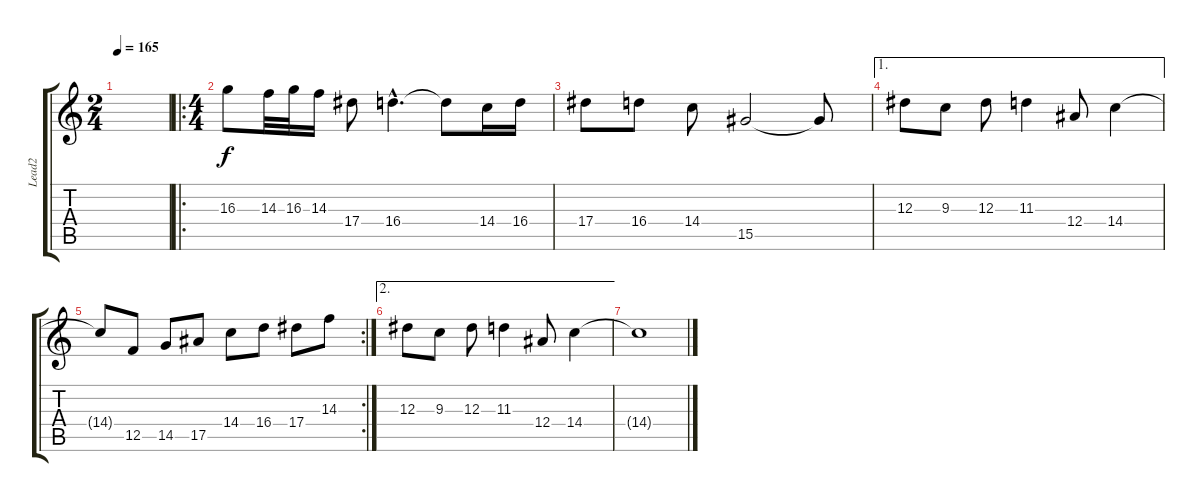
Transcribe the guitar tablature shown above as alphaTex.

\track ("Lead2" "Lead2") {instrument distortionguitar}
\staff {score tabs}
\tuning (C4 G3 Eb3 Bb2 F2 C2) {hide}
\ts (2 4)
\tempo 165
\clef g2
\ks c
|
\ro
\ts (4 4)
16.3.8 14.3.32 16.3.32 14.3.16 17.4.8 16.4{hac}.4{d} 16.4{t}.8 14.4.16 16.4.16 |
17.4.8 16.4.8 14.4.8 15.5.2 15.5{t}.8 |
\ae 1
12.3.8 9.3.8 12.3.8 11.3.4 12.4.8 14.4.4 |
\rc 2
14.4{t}.8 12.5.8 14.5.8 17.5.8 14.4.8 16.4.8 17.4.8 14.3.8 |
\ae 2
12.3.8 9.3.8 12.3.8 11.3.4 12.4.8 14.4.4 |
14.4{t}.1
